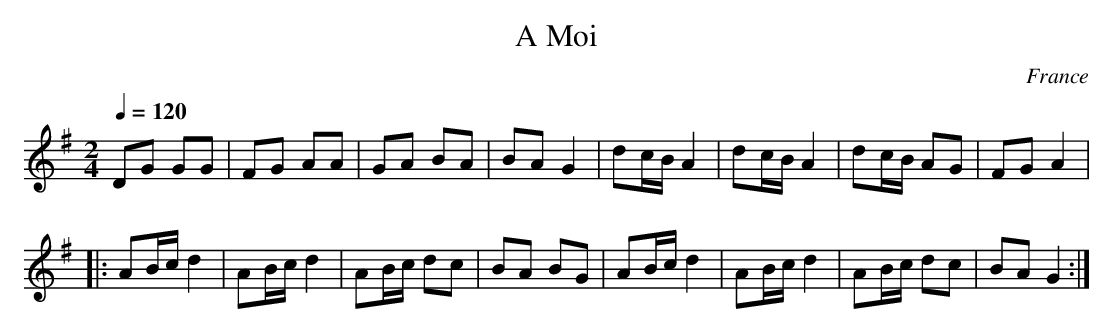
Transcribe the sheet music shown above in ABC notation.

X:1
T:A Moi
O:France
M:2/4
L:1/8
Q:1/4=120
K:G
DG GG|FG AA|GA BA|BA"^" G2| dc/2B/2 A2|dc/2B/2 A2|dc/2B/2 AG|FG "^"A2|!
|:AB/2c/2d2| AB/2c/2 d2| AB/2c/2 dc| BA BG | AB/2c/2 d2| AB/2c/2 d2|
AB/2c/2 dc|BA G2:|
